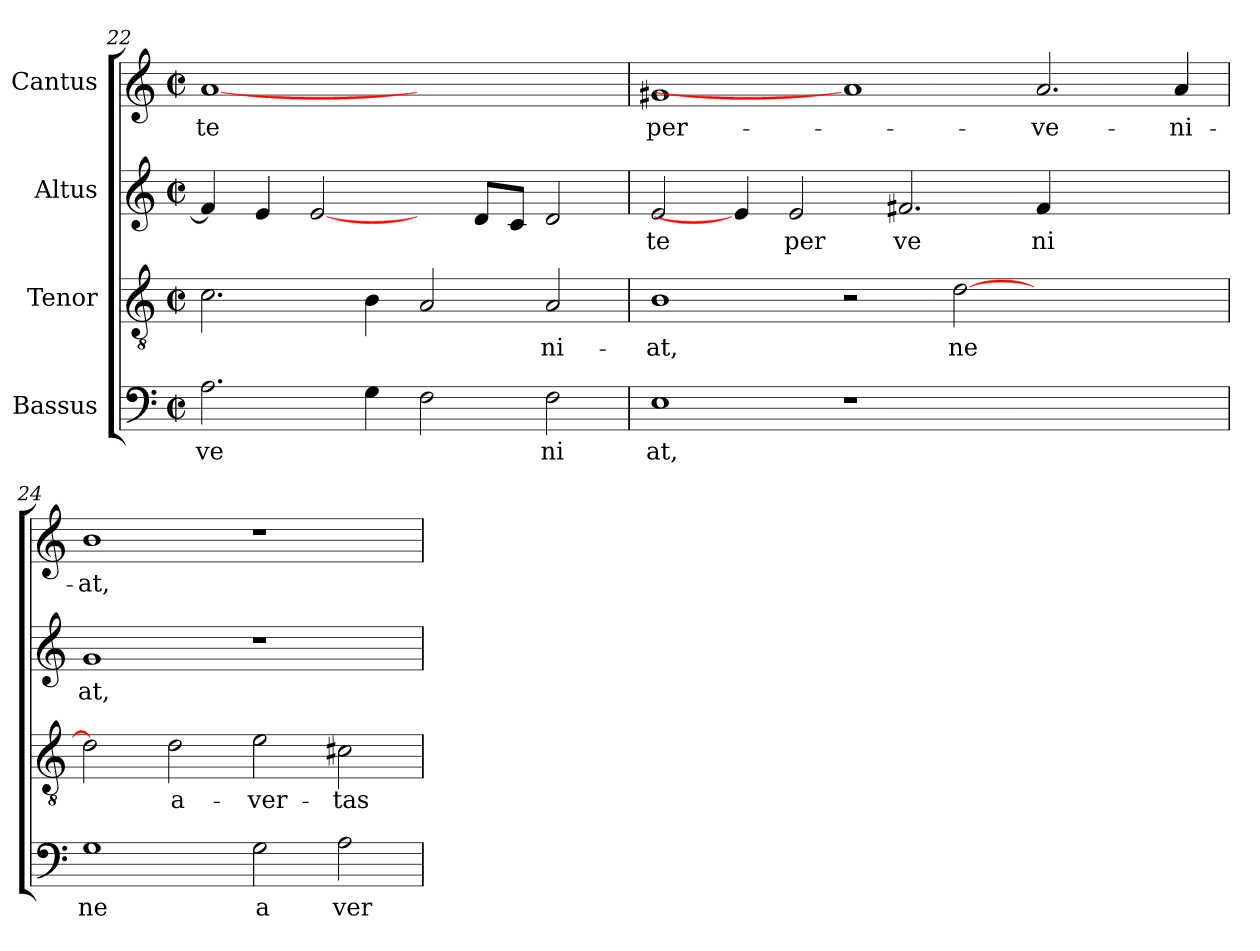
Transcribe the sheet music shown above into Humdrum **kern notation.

**kern	**text	**kern	**text	**kern	**text	**kern	**text
*part4	*part4	*part3	*part3	*part2	*part2	*part1	*part1
*staff4	*staff4	*staff3	*staff3	*staff2	*staff2	*staff1	*staff1
*I"Bassus	*	*I"Tenor	*	*I"Altus	*	*I"Cantus	*
*clefF4	*	*clefGv2	*	*clefG2	*	*clefG2	*
*M2/2	*	*M2/2	*	*M2/2	*	*M2/2	*
*met(c|)	*	*met(c|)	*	*met(c|)	*	*met(c|)	*
=22	=22	=22	=22	=22	=22	=22	=22
!	!LO:LY:b:cj	!	!	!	!	!	!LO:LY:b:cj
2.A\	ve	2.c\	.	4f/]	.	[1a	te
.	.	.	.	4e/	.	.	.
.	.	.	.	[2e/	.	.	.
4G\	.	4B\	.	.	.	.	.
2F\	.	2A/	.	4ryy	.	1ryy	.
.	.	.	.	8d/L	.	.	.
.	.	.	.	8c/J	.	.	.
!	!LO:LY:b:cj	!	!LO:LY:b:cj	!	!	!	!
2F\	ni	2A/	-ni-	2d/	.	.	.
=23	=23	=23	=23	=23	=23	=23	=23
!	!LO:LY:b:cj	!	!LO:LY:b:cj	!	!LO:LY:b:cj	!	!LO:LY:b:cj
1E	at,	1B	-at,	2e/	te	1g#X	per-
.	.	.	.	4e/]	.	.	.
!	!	!	!	!	!LO:LY:b:cj	!	!
.	.	.	.	2e/	per	.	.
1r	.	2r	.	.	.	1a]	.
!	!	!	!	!	!LO:LY:b:cj	!	!
.	.	.	.	2.f#X/	ve	.	.
!	!	!	!LO:LY:b:cj	!	!	!	!
.	.	[>2d\	ne	.	.	.	.
!	!	!	!	!	!LO:LY:b:cj	!	!LO:LY:b:cj
1ryy	.	1ryy	.	4f#/	ni	2.a/	-ve-
.	.	.	.	2.ryy	.	.	.
!	!	!	!	!	!	!	!LO:LY:b:cj
.	.	.	.	.	.	4a/	-ni-
=24	=24	=24	=24	=24	=24	=24	=24
!	!LO:LY:b:cj	!	!	!	!LO:LY:b:cj	!	!LO:LY:b:cj
1G	ne	2d\]	.	1g	at,	1b	-at,
!	!	!	!LO:LY:b:cj	!	!	!	!
.	.	2d\	a-	.	.	.	.
!	!LO:LY:b:cj	!	!LO:LY:b:cj	!	!	!	!
2G\	a	2e\	-ver-	1r	.	1r	.
!	!LO:LY:b:cj	!	!LO:LY:b:cj	!	!	!	!
2A\	ver	2c#X\	-tas	.	.	.	.
=	=	=	=	=	=	=	=
*-	*-	*-	*-	*-	*-	*-	*-
